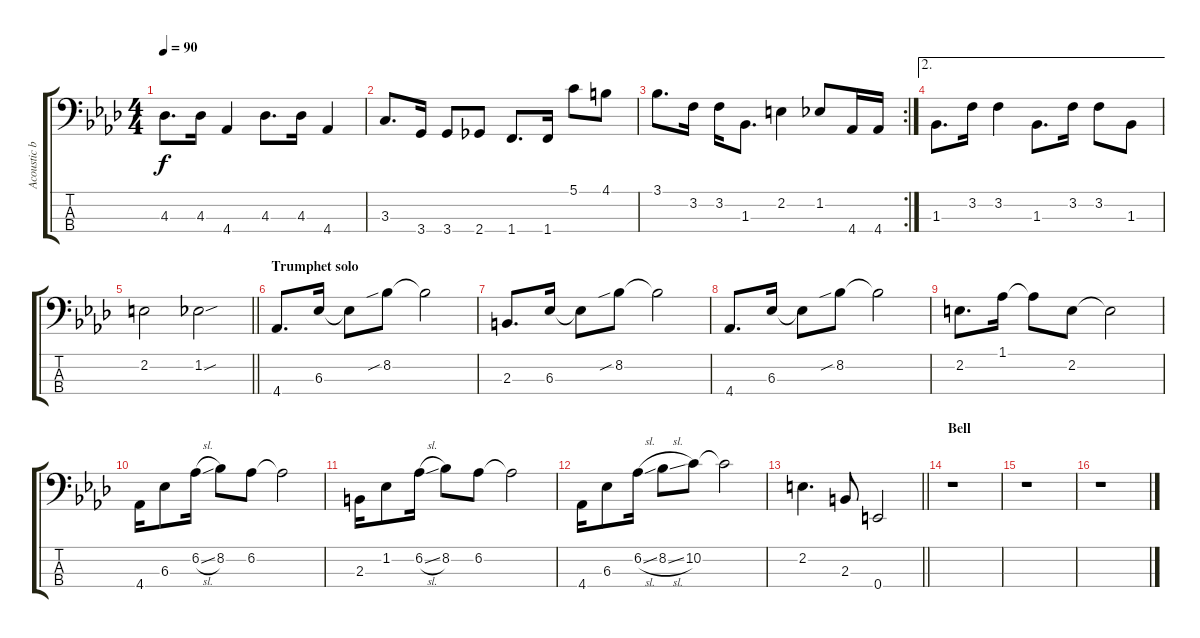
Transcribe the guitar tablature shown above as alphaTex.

\track ("Acoustic bass" "Acoustic b") {instrument acousticbass}
\staff {score tabs}
\tuning (G2 D2 A1 E1) {hide}
\ts (4 4)
\tempo 90
\clef f4
\ks ab
4.3.8{d dy f} 4.3.16 4.4.4 4.3.8{d} 4.3.16 4.4.4 |
3.3.8{d} 3.4.16 3.4.8 2.4.8 1.4.8{d} 1.4.16 5.1.8 4.1.8 |
\rc 2
3.1.8{d} 3.2.16 3.2.16 1.3.8{d} 2.2.4 1.2.8 4.4.16 4.4.16 |
\ae 2
1.3.8{d} 3.2.16 3.2.4 1.3.8{d} 3.2.16 3.2.8 1.3.8 |
\barLineRight lightlight
2.2.2 1.2{sou}.2 |
\section ("" "Trumphet solo")
4.4.8{d} 6.3.16 6.3{t}.8 8.2{sib}.8 8.2{t}.2 |
2.3.8{d} 6.3.16 6.3{t}.8 8.2{sib}.8 8.2{t}.2 |
4.4.8{d} 6.3.16 6.3{t}.8 8.2{sib}.8 8.2{t}.2 |
2.2.8{d} 1.1.16 1.1{t}.8 2.2.8 2.2{t}.2 |
4.4.16 6.3.8 6.2{sl}.16 8.2.8 6.2.8 6.2{t}.2 |
2.3.16 1.2.8 6.2{sl}.16 8.2.8 6.2.8 6.2{t}.2 |
4.4.16 6.3.8 6.2{sl}.16 8.2{sl}.8 10.2.8 10.2{t}.2 |
\barLineRight lightlight
2.2.4{d} 2.3.8 0.4.2 |
\section ("" "Bell")
r.1 |
r.1 |
r.1
